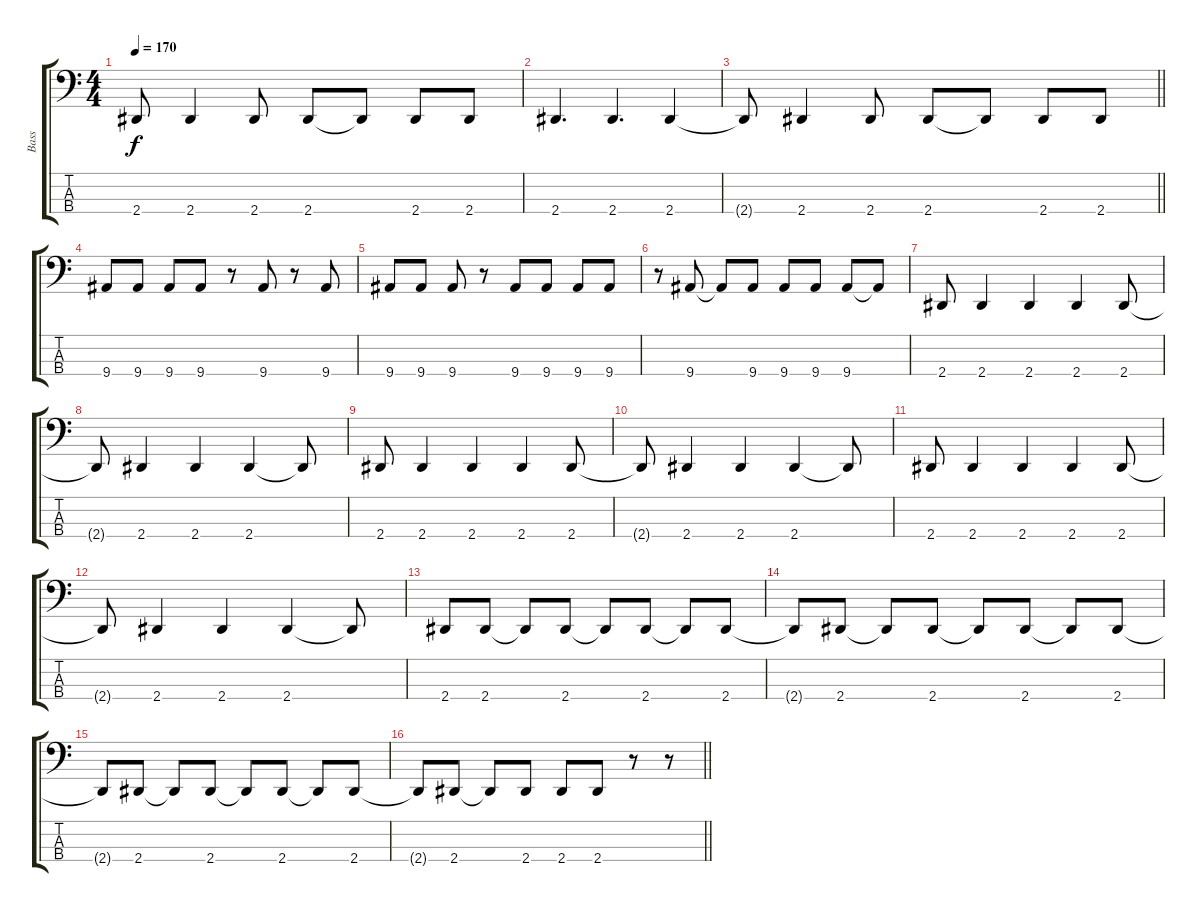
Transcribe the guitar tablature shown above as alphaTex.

\track ("Bass" "Bass") {instrument electricbassfinger}
\staff {score tabs}
\tuning (E2 B1 Gb1 Db1) {hide}
\ts (4 4)
\tempo 170
\clef f4
\ks c
2.4{t}.8{dy f} 2.4.4 2.4.8 2.4.8 2.4{t}.8 2.4.8 2.4.8 |
2.4.4{d} 2.4.4{d} 2.4.4 |
\barLineRight lightlight
2.4{t}.8 2.4.4 2.4.8 2.4.8 2.4{t}.8 2.4.8 2.4.8 |
9.4.8 9.4.8 9.4.8 9.4.8 r.8 9.4.8 r.8 9.4.8 |
9.4.8 9.4.8 9.4.8 r.8 9.4.8 9.4.8 9.4.8 9.4.8 |
r.8 9.4.8 9.4{t}.8 9.4.8 9.4.8 9.4.8 9.4.8 9.4{t}.8 |
2.4.8 2.4.4 2.4.4 2.4.4 2.4.8 |
2.4{t}.8 2.4.4 2.4.4 2.4.4 2.4{t}.8 |
2.4.8 2.4.4 2.4.4 2.4.4 2.4.8 |
2.4{t}.8 2.4.4 2.4.4 2.4.4 2.4{t}.8 |
2.4.8 2.4.4 2.4.4 2.4.4 2.4.8 |
2.4{t}.8 2.4.4 2.4.4 2.4.4 2.4{t}.8 |
2.4.8 2.4.8 2.4{t}.8 2.4.8 2.4{t}.8 2.4.8 2.4{t}.8 2.4.8 |
2.4{t}.8 2.4.8 2.4{t}.8 2.4.8 2.4{t}.8 2.4.8 2.4{t}.8 2.4.8 |
2.4{t}.8 2.4.8 2.4{t}.8 2.4.8 2.4{t}.8 2.4.8 2.4{t}.8 2.4.8 |
\barLineRight lightlight
2.4{t}.8 2.4.8 2.4{t}.8 2.4.8 2.4.8 2.4.8 r.8 r.8
